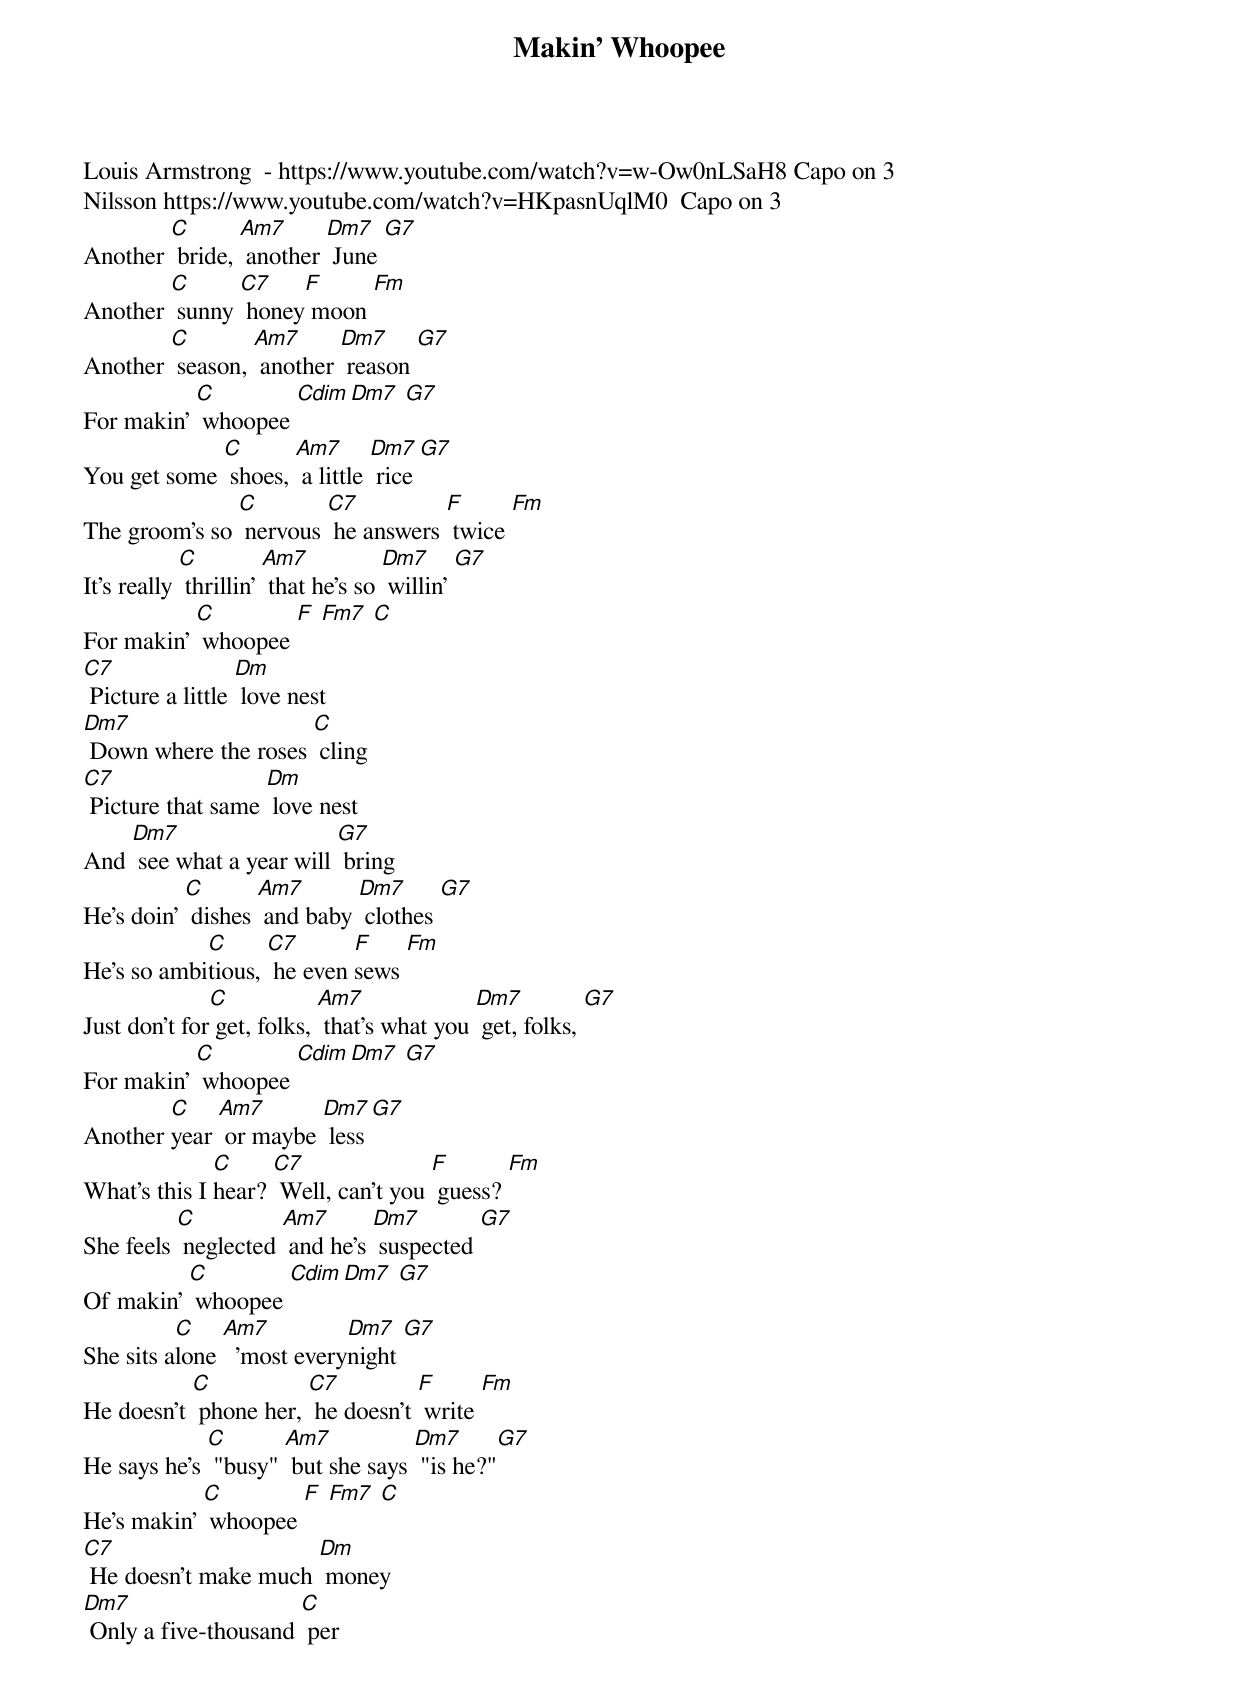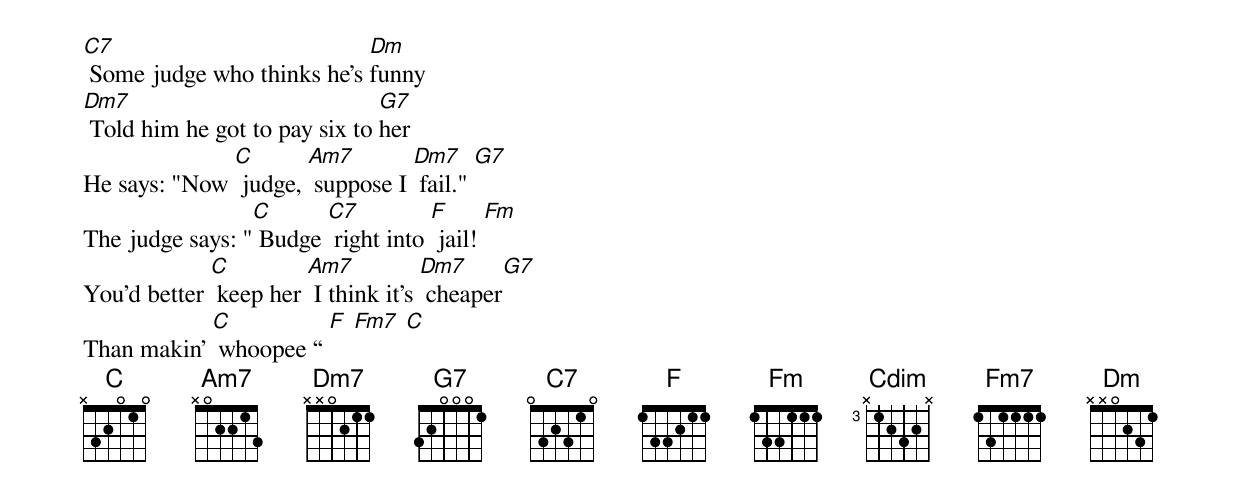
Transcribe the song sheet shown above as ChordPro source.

{t: Makin' Whoopee }
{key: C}
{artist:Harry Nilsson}
Louis Armstrong  - https://www.youtube.com/watch?v=w-Ow0nLSaH8 Capo on 3
Nilsson https://www.youtube.com/watch?v=HKpasnUqlM0  Capo on 3
{c: }
Another [C] bride, [Am7] another [Dm7] June [G7]
Another [C] sunny [C7] honey[F] moon [Fm]
Another [C] season, [Am7] another [Dm7] reason [G7]
For makin' [C] whoopee [Cdim][Dm7] [G7]
{c: }
You get some [C] shoes, [Am7] a little [Dm7] rice [G7]
The groom's so [C] nervous [C7] he answers [F] twice [Fm]
It's really [C] thrillin' [Am7] that he's so [Dm7] willin' [G7]
For makin' [C] whoopee [F] [Fm7] [C]
{c: }
[C7] Picture a little [Dm] love nest
[Dm7] Down where the roses [C] cling
[C7] Picture that same [Dm] love nest
And [Dm7] see what a year will [G7] bring
{c: }
He's doin' [C] dishes [Am7] and baby [Dm7] clothes [G7]
He's so ambi[C]tious, [C7] he even [F]sews [Fm]
Just don't for[C] get, folks, [Am7] that's what you [Dm7] get, folks, [G7]
For makin' [C] whoopee [Cdim][Dm7] [G7]
{c: }
Another [C]year [Am7] or maybe [Dm7] less [G7]
What's this I [C]hear? [C7] Well, can't you [F] guess? [Fm]
She feels [C] neglected [Am7] and he's [Dm7] suspected [G7]
Of makin' [C] whoopee [Cdim][Dm7] [G7]
{c: }
She sits a[C]lone [Am7]  'most every[Dm7]night [G7]
He doesn't [C] phone her, [C7] he doesn't [F] write [Fm]
He says he's [C] "busy" [Am7] but she says [Dm7] "is he?"[G7]
He's makin' [C] whoopee [F] [Fm7] [C]
{c: }
[C7] He doesn't make much [Dm] money
[Dm7] Only a five-thousand [C] per
[C7] Some judge who thinks he's [Dm]funny
[Dm7] Told him he got to pay six to [G7]her
{c: }
He says: "Now [C] judge, [Am7] suppose I [Dm7] fail." [G7]
The judge says: "[C] Budge [C7] right into [F] jail! [Fm]
You'd better [C] keep her [Am7] I think it's [Dm7] cheaper[G7]
Than makin' [C] whoopee “ [F] [Fm7] [C]
